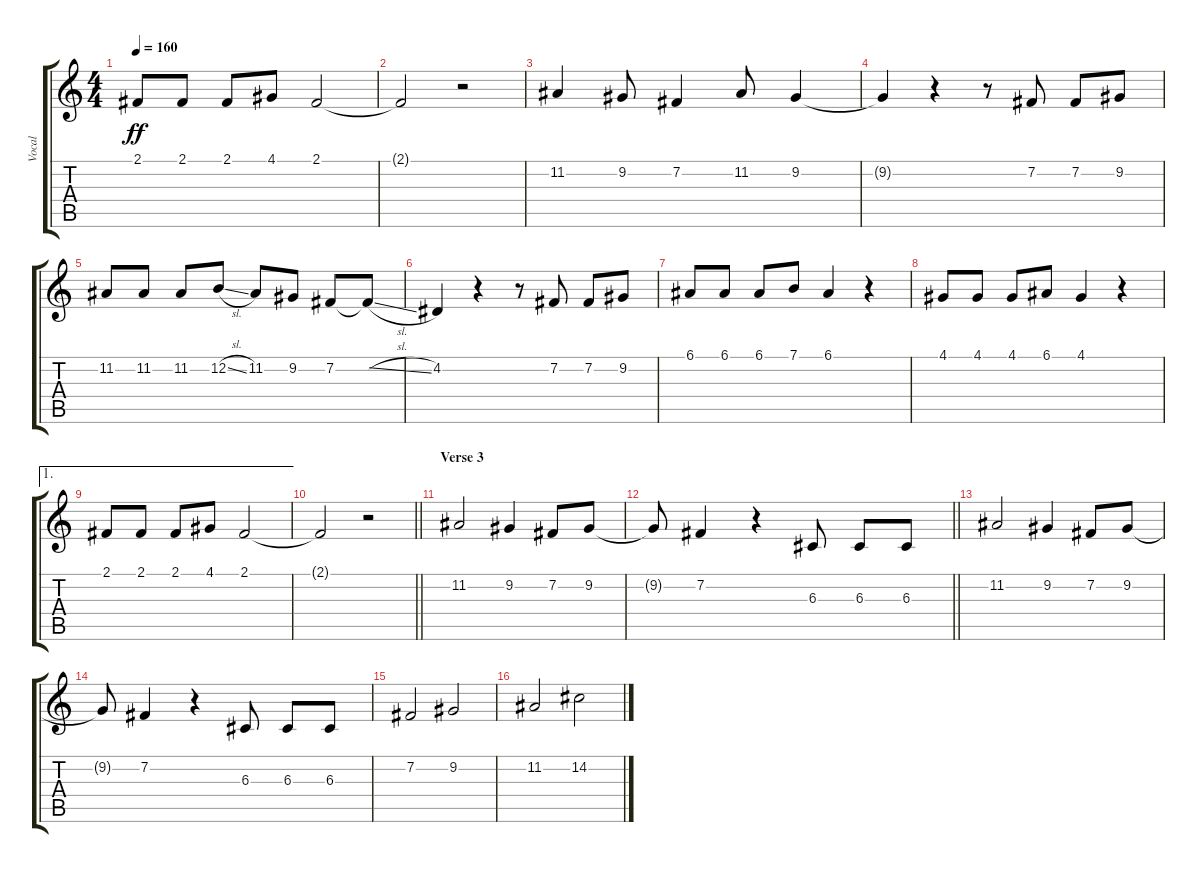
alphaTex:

\track ("Vocal" "Vocal") {instrument clarinet}
\staff {score tabs}
\tuning (E4 B3 G3 D3 A2 E2) {hide}
\ts (4 4)
\tempo 160
\clef g2
\ks c
2.1.8{dy ff} 2.1.8 2.1.8 4.1.8 2.1.2 |
2.1{t}.2 r.2 |
11.2.4 9.2.8 7.2.4 11.2.8 9.2.4 |
9.2{t}.4 r.4 r.8 7.2.8 7.2.8 9.2.8 |
11.2.8 11.2.8 11.2.8 12.2{sl}.8 11.2.8 9.2.8 7.2.8 7.2{sl t}.8 |
4.2.4 r.4 r.8 7.2.8 7.2.8 9.2.8 |
6.1.8 6.1.8 6.1.8 7.1.8 6.1.4 r.4 |
4.1.8 4.1.8 4.1.8 6.1.8 4.1.4 r.4 |
\ae 1
2.1.8 2.1.8 2.1.8 4.1.8 2.1.2 |
\barLineRight lightlight
2.1{t}.2 r.2 |
\section ("" "Verse 3")
11.2.2 9.2.4 7.2.8 9.2.8 |
\barLineRight lightlight
9.2{t}.8 7.2.4 r.4 6.3.8 6.3.8 6.3.8 |
11.2.2 9.2.4 7.2.8 9.2.8 |
9.2{t}.8 7.2.4 r.4 6.3.8 6.3.8 6.3.8 |
7.2.2 9.2.2 |
11.2.2 14.2.2
